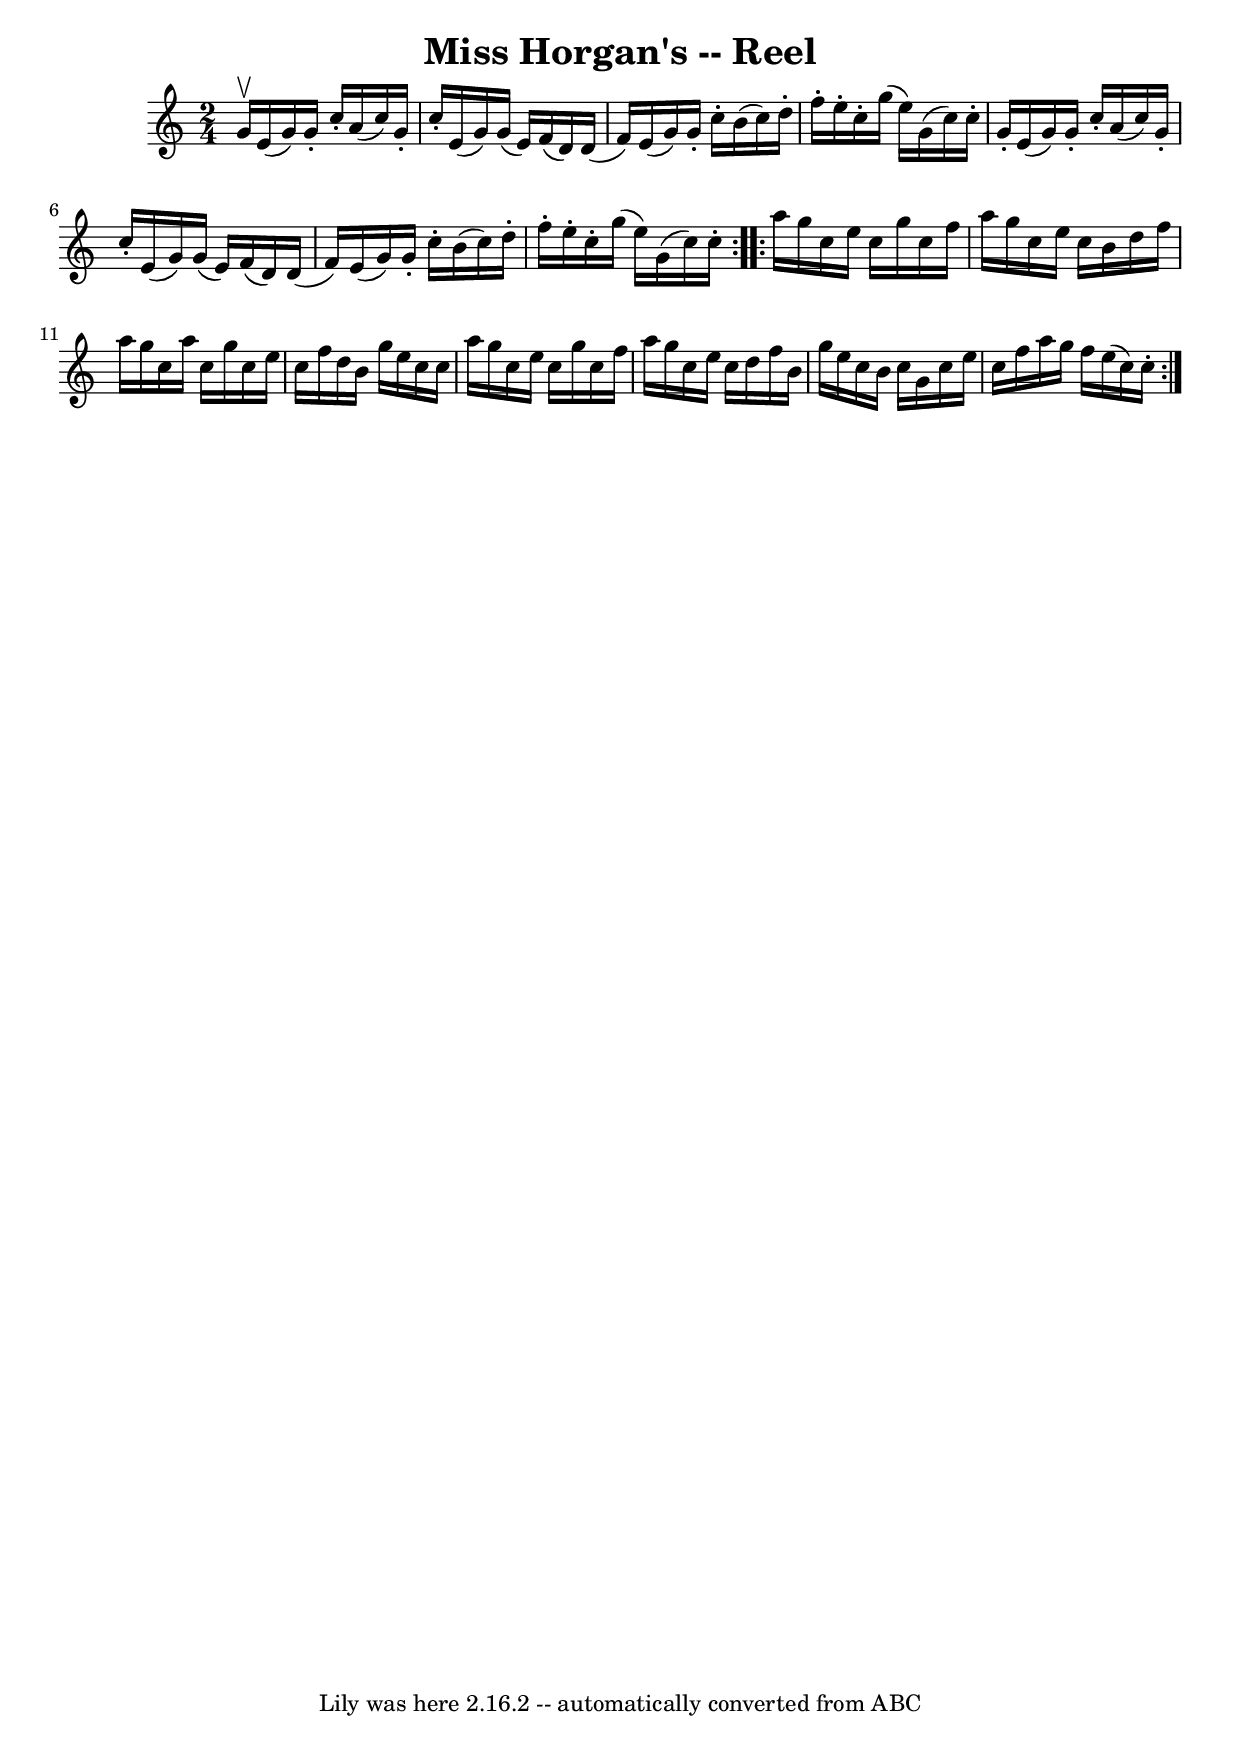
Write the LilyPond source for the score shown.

\version "2.16.2"
\include "Mammoth.ily"
\header {
  %% book = "Ryan's Mammoth Collection"
  crossRefNumber = "1"
  footnotes = "\\\\216"
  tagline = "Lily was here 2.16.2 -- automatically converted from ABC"
  title = "Miss Horgan's -- Reel"

}
voicedefault =  {



  \repeat volta 2 {

    \time 2/4 
    \key c \major
    g'16^\upbow |
    e'16 (g'16) g'16-. 
    c''16-. a'16 (c''16) g'16-. c''16-.   |
    e'16 (g'16 
    ) g'16 (e'16) f'16 (d'16) d'16 (f'16)   |
    
    e'16 (g'16) g'16-. c''16-. b'16 (c''16) d''16-. f''16-.   |
    e''16-. c''16-. g''16 (e''16) g'16 (c''16-) c''16-. g'16-.   |
    e'16 (g'16) g'16-. c''16-.   
    a'16 (c''16) g'16-. c''16-.   |
    e'16 (g'16) g'16 (
    e'16) f'16 (d'16) d'16 (f'16)   |
    e'16 (g'16-) g'16-. c''16-. b'16 (c''16) d''16-. f''16-.   |
    
    e''16-. c''16-. g''16 (e''16) g'16 (c''16) c''16-. 
  }   
  
  \repeat volta 2 {
    a''16  |
    g''16 c''16 e''16 c''16    
    g''16 c''16 f''16 a''16    |
    g''16 c''16 e''16 c''16 
    b'16 d''16 f''16 a''16    |
    g''16 c''16 a''16    
    c''16 g''16 c''16 e''16 c''16    |
    f''16 d''16 b'16  
    g''16 e''16 c''16 c''16 a''16    |
    g''16 c''16    
    e''16 c''16 g''16 c''16 f''16 a''16    |
    g''16 c''16 
    e''16 c''16 d''16 f''16 b'16 g''16    |
    e''16    
    c''16 b'16 c''16 g'16 c''16 e''16 c''16    |
    f''16   
    a''16 g''16 f''16 e''16 (c''16) c''16-.   
  }   

}

\score{
  <<

    \context Staff="default"
    {
      \voicedefault 
      
    }

  >>
  \layout {
    
  }
  \midi {
  }

}
